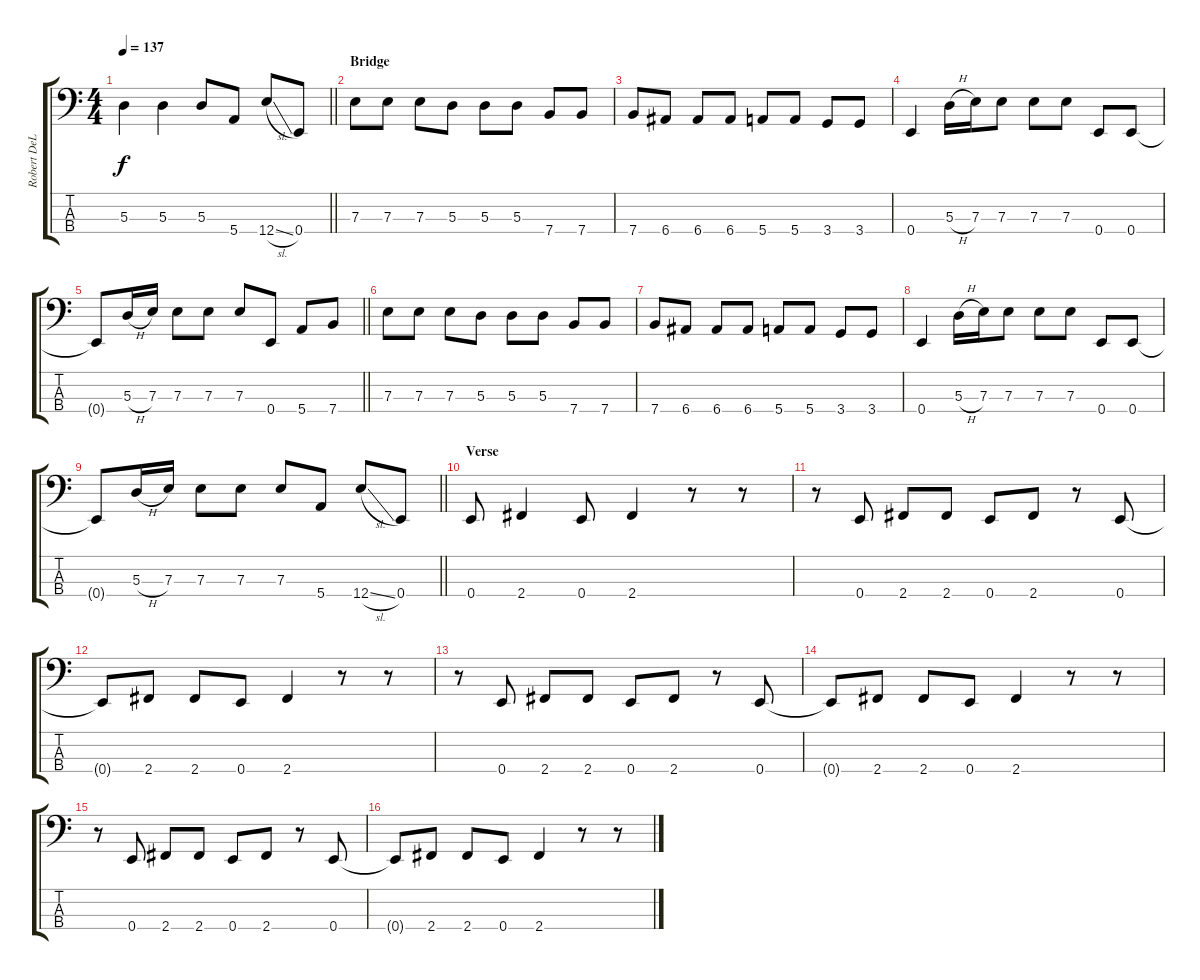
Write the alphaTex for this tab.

\track ("Robert DeLeo" "Robert DeL") {instrument electricbassfinger}
\staff {score tabs}
\tuning (G2 D2 A1 E1) {hide}
\ts (4 4)
\tempo 137
\clef f4
\barLineRight lightlight
\ks c
5.3{t}.4{dy f} 5.3.4 5.3.8 5.4.8 12.4{sl}.8 0.4.8 |
\section ("" "Bridge")
7.3.8 7.3.8 7.3.8 5.3.8 5.3.8 5.3.8 7.4.8 7.4.8 |
7.4.8 6.4.8 6.4.8 6.4.8 5.4.8 5.4.8 3.4.8 3.4.8 |
0.4.4 5.3{h}.16 7.3.16 7.3.8 7.3.8 7.3.8 0.4.8 0.4.8 |
\barLineRight lightlight
0.4{t}.8 5.3{h}.16 7.3.16 7.3.8 7.3.8 7.3.8 0.4.8 5.4.8 7.4.8 |
7.3.8 7.3.8 7.3.8 5.3.8 5.3.8 5.3.8 7.4.8 7.4.8 |
7.4.8 6.4.8 6.4.8 6.4.8 5.4.8 5.4.8 3.4.8 3.4.8 |
0.4.4 5.3{h}.16 7.3.16 7.3.8 7.3.8 7.3.8 0.4.8 0.4.8 |
\barLineRight lightlight
0.4{t}.8 5.3{h}.16 7.3.16 7.3.8 7.3.8 7.3.8 5.4.8 12.4{sl}.8 0.4.8 |
\section ("" "Verse")
0.4.8 2.4.4 0.4.8 2.4.4 r.8 r.8 |
r.8 0.4.8 2.4.8 2.4.8 0.4.8 2.4.8 r.8 0.4.8 |
0.4{t}.8 2.4.8 2.4.8 0.4.8 2.4.4 r.8 r.8 |
r.8 0.4.8 2.4.8 2.4.8 0.4.8 2.4.8 r.8 0.4.8 |
0.4{t}.8 2.4.8 2.4.8 0.4.8 2.4.4 r.8 r.8 |
r.8 0.4.8 2.4.8 2.4.8 0.4.8 2.4.8 r.8 0.4.8 |
0.4{t}.8 2.4.8 2.4.8 0.4.8 2.4.4 r.8 r.8
